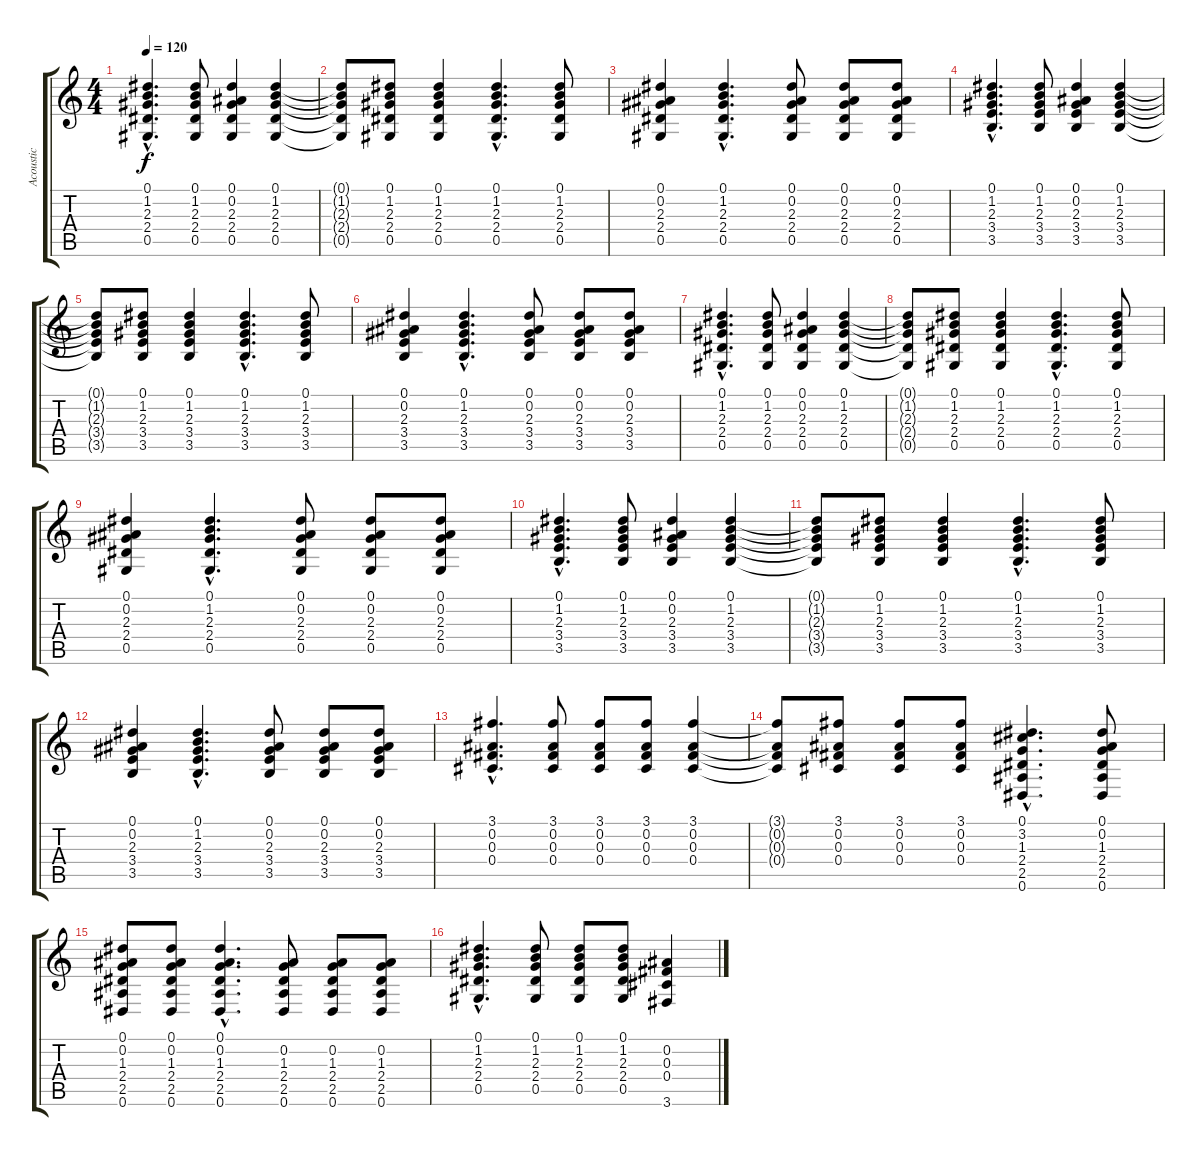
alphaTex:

\track ("Acoustic" "Acoustic") {instrument acousticguitarsteel}
\staff {score tabs}
\tuning (Eb4 Bb3 Gb3 Db3 Ab2 Eb2) {hide}
\ts (4 4)
\tempo 120
\clef g2
\ks c
(0.1{hac} 1.2{hac} 2.3{hac} 2.4{hac} 0.5{hac}).4{d dy f} (0.1 1.2 2.3 2.4 0.5).8 (0.1 0.2 2.3 2.4 0.5).4 (0.1 1.2 2.3 2.4 0.5).4 |
(0.1{t} 1.2{t} 2.3{t} 2.4{t} 0.5{t}).8 (0.1 1.2 2.3 2.4 0.5).8 (0.1 1.2 2.3 2.4 0.5).4 (0.1{hac} 1.2{hac} 2.3{hac} 2.4{hac} 0.5{hac}).4{d} (0.1 1.2 2.3 2.4 0.5).8 |
(0.1 0.2 2.3 2.4 0.5).4 (0.1{hac} 1.2{hac} 2.3{hac} 2.4{hac} 0.5{hac}).4{d} (0.1 0.2 2.3 2.4 0.5).8 (0.1 0.2 2.3 2.4 0.5).8 (0.1 0.2 2.3 2.4 0.5).8 |
(0.1{hac} 1.2{hac} 2.3{hac} 3.4{hac} 3.5{hac}).4{d} (0.1 1.2 2.3 3.4 3.5).8 (0.1 0.2 2.3 3.4 3.5).4 (0.1 1.2 2.3 3.4 3.5).4 |
(0.1{t} 1.2{t} 2.3{t} 3.4{t} 3.5{t}).8 (0.1 1.2 2.3 3.4 3.5).8 (0.1 1.2 2.3 3.4 3.5).4 (0.1{hac} 1.2{hac} 2.3{hac} 3.4{hac} 3.5{hac}).4{d} (0.1 1.2 2.3 3.4 3.5).8 |
(0.1 0.2 2.3 3.4 3.5).4 (0.1{hac} 1.2{hac} 2.3{hac} 3.4{hac} 3.5{hac}).4{d} (0.1 0.2 2.3 3.4 3.5).8 (0.1 0.2 2.3 3.4 3.5).8 (0.1 0.2 2.3 3.4 3.5).8 |
(0.1{hac} 1.2{hac} 2.3{hac} 2.4{hac} 0.5{hac}).4{d} (0.1 1.2 2.3 2.4 0.5).8 (0.1 0.2 2.3 2.4 0.5).4 (0.1 1.2 2.3 2.4 0.5).4 |
(0.1{t} 1.2{t} 2.3{t} 2.4{t} 0.5{t}).8 (0.1 1.2 2.3 2.4 0.5).8 (0.1 1.2 2.3 2.4 0.5).4 (0.1{hac} 1.2{hac} 2.3{hac} 2.4{hac} 0.5{hac}).4{d} (0.1 1.2 2.3 2.4 0.5).8 |
(0.1 0.2 2.3 2.4 0.5).4 (0.1{hac} 1.2{hac} 2.3{hac} 2.4{hac} 0.5{hac}).4{d} (0.1 0.2 2.3 2.4 0.5).8 (0.1 0.2 2.3 2.4 0.5).8 (0.1 0.2 2.3 2.4 0.5).8 |
(0.1{hac} 1.2{hac} 2.3{hac} 3.4{hac} 3.5{hac}).4{d} (0.1 1.2 2.3 3.4 3.5).8 (0.1 0.2 2.3 3.4 3.5).4 (0.1 1.2 2.3 3.4 3.5).4 |
(0.1{t} 1.2{t} 2.3{t} 3.4{t} 3.5{t}).8 (0.1 1.2 2.3 3.4 3.5).8 (0.1 1.2 2.3 3.4 3.5).4 (0.1{hac} 1.2{hac} 2.3{hac} 3.4{hac} 3.5{hac}).4{d} (0.1 1.2 2.3 3.4 3.5).8 |
(0.1 0.2 2.3 3.4 3.5).4 (0.1{hac} 1.2{hac} 2.3{hac} 3.4{hac} 3.5{hac}).4{d} (0.1 0.2 2.3 3.4 3.5).8 (0.1 0.2 2.3 3.4 3.5).8 (0.1 0.2 2.3 3.4 3.5).8 |
(3.1{hac} 0.2{hac} 0.3{hac} 0.4{hac}).4{d} (3.1 0.2 0.3 0.4).8 (3.1 0.2 0.3 0.4).8 (3.1 0.2 0.3 0.4).8 (3.1 0.2 0.3 0.4).4 |
(3.1{t} 0.2{t} 0.3{t} 0.4{t}).8 (3.1 0.2 0.3 0.4).8 (3.1 0.2 0.3 0.4).8 (3.1 0.2 0.3 0.4).8 (0.1{hac} 3.2{hac} 1.3{hac} 2.4{hac} 2.5{hac} 0.6{hac}).4{d} (0.1 0.2 1.3 2.4 2.5 0.6).8 |
(0.1 0.2 1.3 2.4 2.5 0.6).8 (0.1 0.2 1.3 2.4 2.5 0.6).8 (0.1{hac} 0.2{hac} 1.3{hac} 2.4{hac} 2.5{hac} 0.6{hac}).4{d} (0.2 1.3 2.4 2.5 0.6).8 (0.2 1.3 2.4 2.5 0.6).8 (0.2 1.3 2.4 2.5 0.6).8 |
(0.1{hac} 1.2{hac} 2.3{hac} 2.4{hac} 0.5{hac}).4{d} (0.1 1.2 2.3 2.4 0.5).8 (0.1 1.2 2.3 2.4 0.5).8 (0.1 1.2 2.3 2.4 0.5).8 (0.2 0.3 0.4 3.6).4
